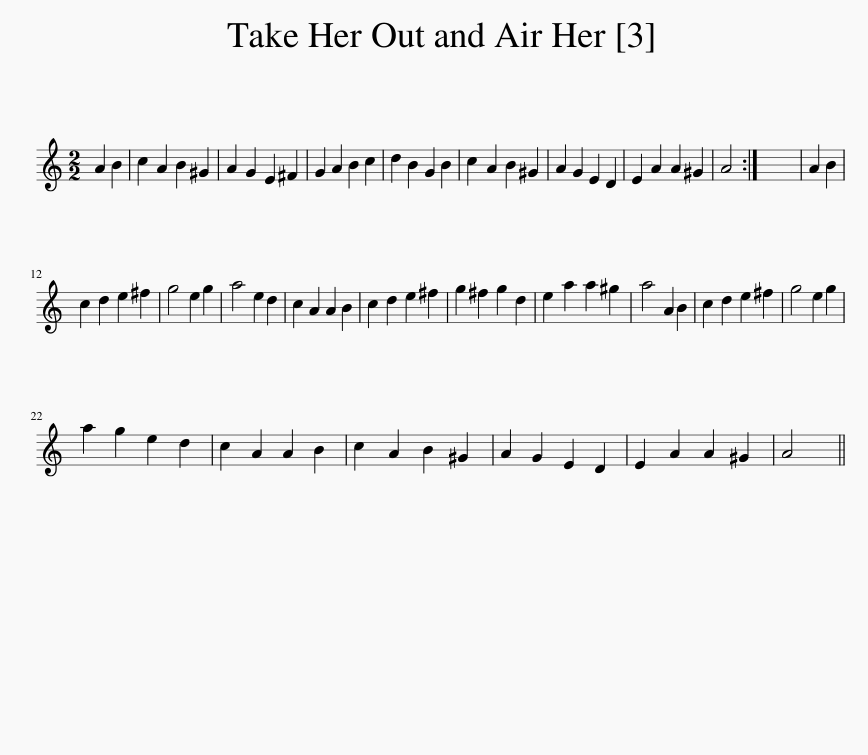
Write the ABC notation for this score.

X:1
L:1/8
M:2/2
I:linebreak $
K:C
V:1 treble
V:1
 A2 B2 | c2 A2 B2 ^G2 | A2 G2 E2 ^F2 | G2 A2 B2 c2 | d2 B2 G2 B2 | %5
 c2 A2 B2 ^G2 | A2 G2 E2 D2 | E2 A2 A2 ^G2 | A4 :| x8 | %10
 A2 B2 |$ c2 d2 e2 ^f2 | g4 e2 g2 | a4 e2 d2 | c2 A2 A2 B2 | %15
 c2 d2 e2 ^f2 | g2 ^f2 g2 d2 | e2 a2 a2 ^g2 | a4 A2 B2 | c2 d2 e2 ^f2 | %20
 g4 e2 g2 |$ a2 g2 e2 d2 | c2 A2 A2 B2 | c2 A2 B2 ^G2 | A2 G2 E2 D2 | %25
 E2 A2 A2 ^G2 | A4 || %27
